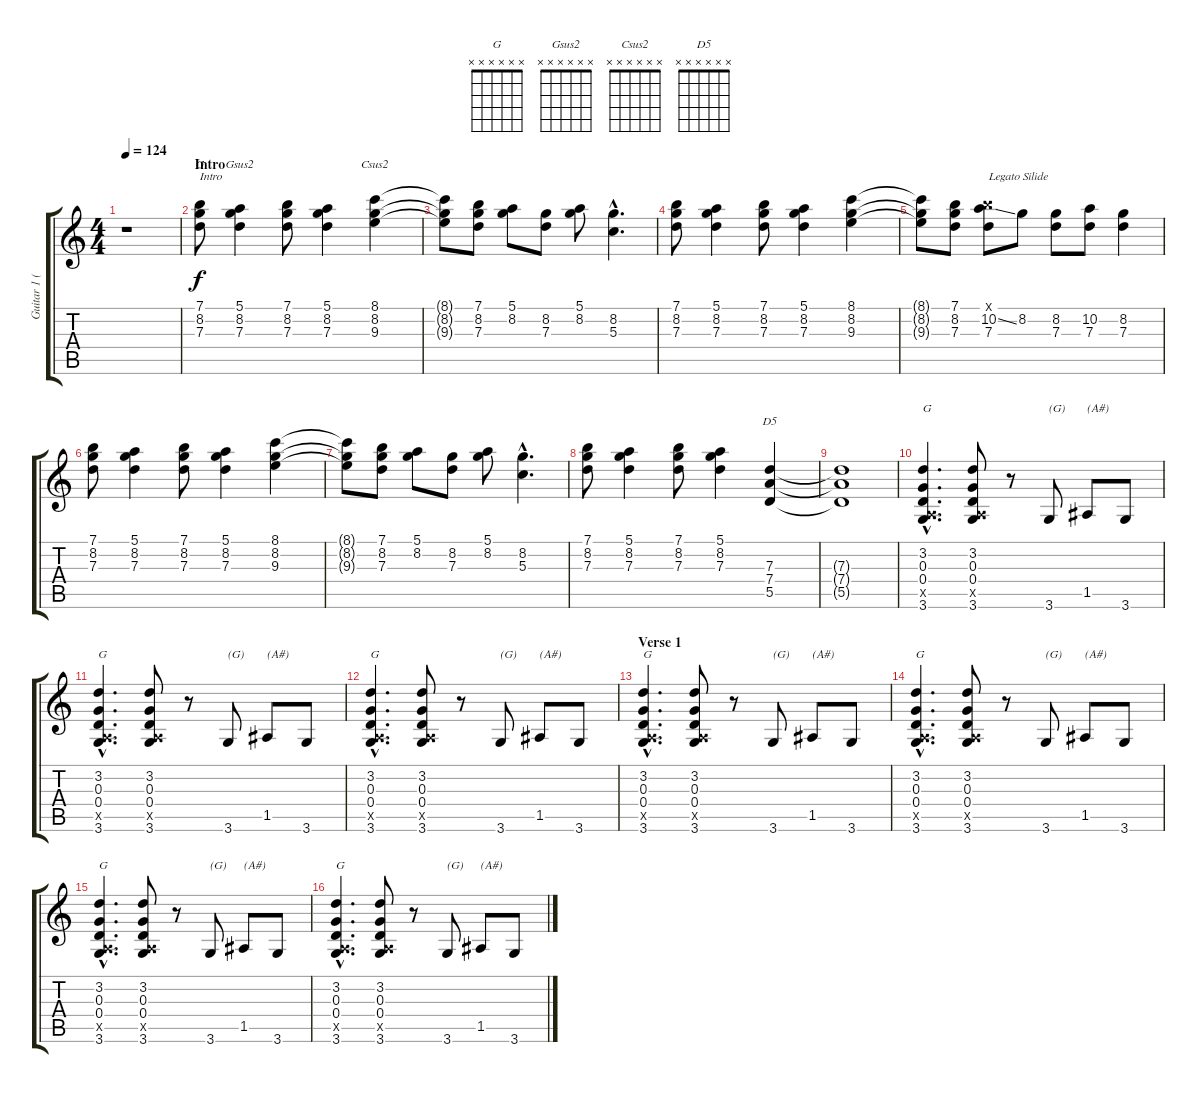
\track ("Guitar 1 (Angus)" "Guitar 1 (") {instrument distortionguitar}
\staff {score tabs}
\tuning (E4 B3 G3 D3 A2 E2) {hide}
\chord ("G" x x x x x x)
\chord ("Gsus2" x x x x x x)
\chord ("Csus2" x x x x x x)
\chord ("D5" x x x x x x)
\ts (4 4)
\tempo 124
\clef g2
\ks c
r.1{dy f instrument distortionguitar} |
\section ("" "Intro")
(7.1 8.2 7.3).8{ch "G" txt "Intro" volume 11} (5.1 8.2 7.3).4{ch "Gsus2"} (7.1 8.2 7.3).8 (5.1 8.2 7.3).4 (8.1 8.2 9.3).4{ch "Csus2"} |
(8.1{t} 8.2{t} 9.3{t}).8 (7.1 8.2 7.3).8 (5.1 8.2).8 (8.2 7.3).8 (5.1 8.2).8 (8.2{hac} 5.3{hac}).4{d} |
(7.1 8.2 7.3).8 (5.1 8.2 7.3).4 (7.1 8.2 7.3).8 (5.1 8.2 7.3).4 (8.1 8.2 9.3).4 |
(8.1{t} 8.2{t} 9.3{t}).8 (7.1 8.2 7.3).8 (7.1{x} 10.2{ss} 7.3).8{txt "Legato Silide"} 8.2.8 (8.2 7.3).8 (10.2 7.3).8 (8.2 7.3).4 |
(7.1 8.2 7.3).8 (5.1 8.2 7.3).4 (7.1 8.2 7.3).8 (5.1 8.2 7.3).4 (8.1 8.2 9.3).4 |
(8.1{t} 8.2{t} 9.3{t}).8 (7.1 8.2 7.3).8 (5.1 8.2).8 (8.2 7.3).8 (5.1 8.2).8 (8.2{hac} 5.3{hac}).4{d} |
(7.1 8.2 7.3).8 (5.1 8.2 7.3).4 (7.1 8.2 7.3).8 (5.1 8.2 7.3).4 (7.3 7.4 5.5).4{ch "D5"} |
(7.3{t} 7.4{t} 5.5{t}).1 |
(3.2{hac} 0.3{hac} 0.4{hac} 0.5{hac x} 3.6{hac}).4{d txt "G" volume 16} (3.2 0.3 0.4 0.5{x} 3.6).8 r.8 3.6.8{txt "(G)"} 1.5.8{txt "(A#)"} 3.6.8 |
(3.2{hac} 0.3{hac} 0.4{hac} 0.5{hac x} 3.6{hac}).4{d txt "G"} (3.2 0.3 0.4 0.5{x} 3.6).8 r.8 3.6.8{txt "(G)"} 1.5.8{txt "(A#)"} 3.6.8 |
(3.2{hac} 0.3{hac} 0.4{hac} 0.5{hac x} 3.6{hac}).4{d txt "G"} (3.2 0.3 0.4 0.5{x} 3.6).8 r.8 3.6.8{txt "(G)"} 1.5.8{txt "(A#)"} 3.6.8 |
\section ("" "Verse 1")
(3.2{hac} 0.3{hac} 0.4{hac} 0.5{hac x} 3.6{hac}).4{d txt "G"} (3.2 0.3 0.4 0.5{x} 3.6).8 r.8 3.6.8{txt "(G)"} 1.5.8{txt "(A#)"} 3.6.8 |
(3.2{hac} 0.3{hac} 0.4{hac} 0.5{hac x} 3.6{hac}).4{d txt "G"} (3.2 0.3 0.4 0.5{x} 3.6).8 r.8 3.6.8{txt "(G)"} 1.5.8{txt "(A#)"} 3.6.8 |
(3.2{hac} 0.3{hac} 0.4{hac} 0.5{hac x} 3.6{hac}).4{d txt "G"} (3.2 0.3 0.4 0.5{x} 3.6).8 r.8 3.6.8{txt "(G)"} 1.5.8{txt "(A#)"} 3.6.8 |
(3.2{hac} 0.3{hac} 0.4{hac} 0.5{hac x} 3.6{hac}).4{d txt "G"} (3.2 0.3 0.4 0.5{x} 3.6).8 r.8 3.6.8{txt "(G)"} 1.5.8{txt "(A#)"} 3.6.8
